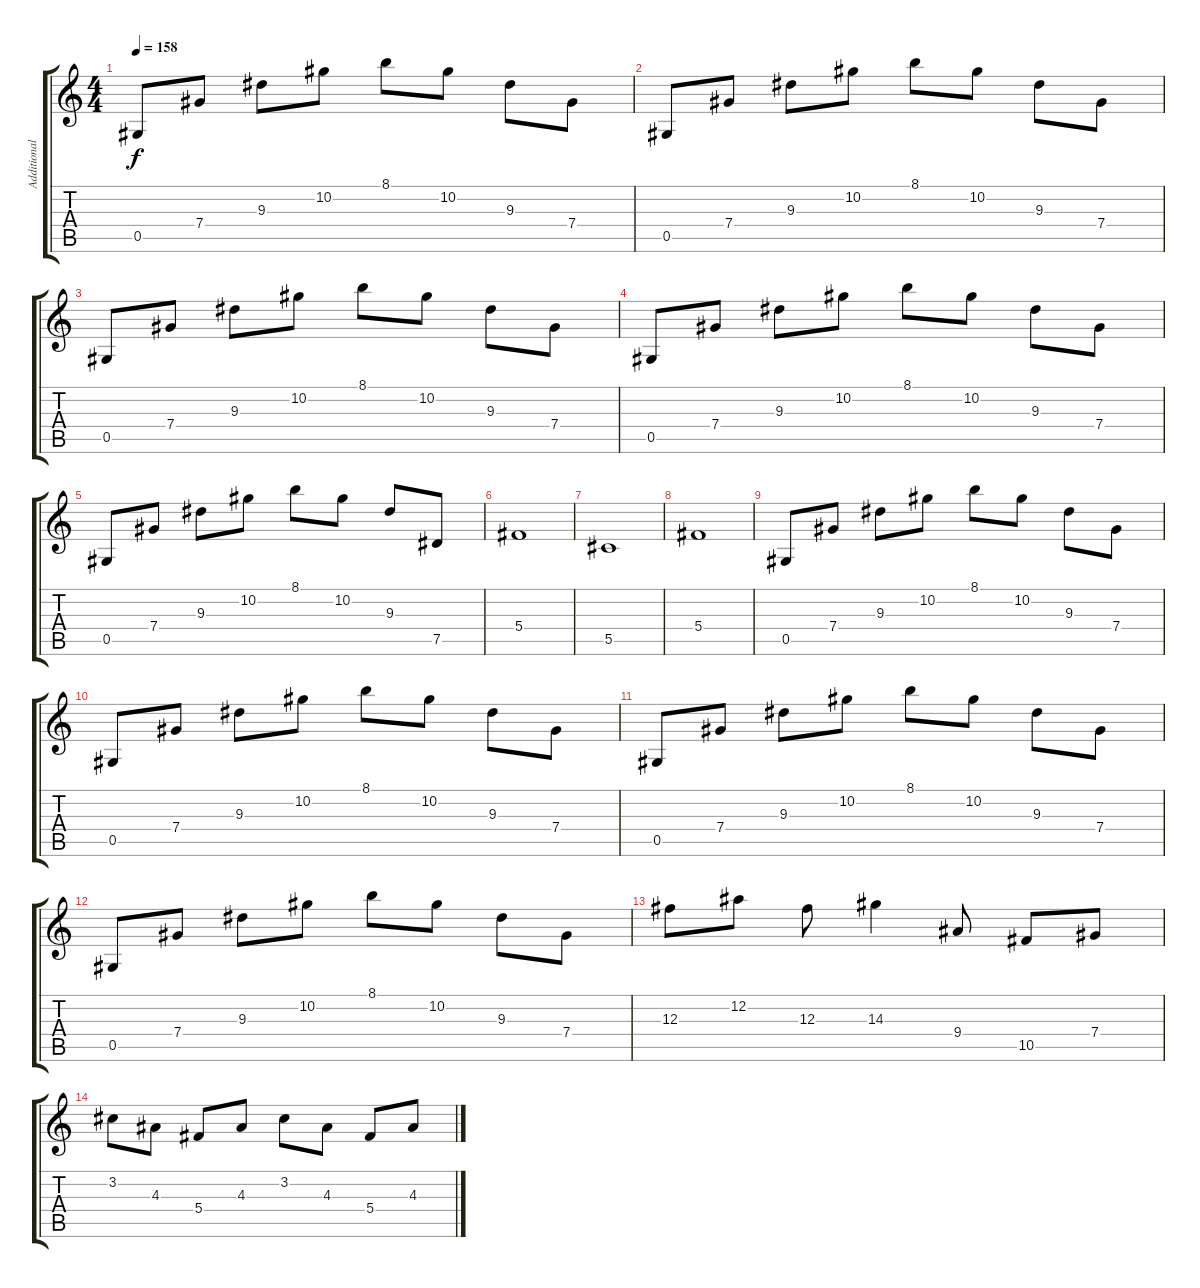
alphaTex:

\track ("Additional" "Additional") {instrument acousticguitarsteel}
\staff {score tabs}
\tuning (Eb4 Bb3 Gb3 Db3 Ab2 Eb2) {hide}
\ts (4 4)
\tempo 158
\clef g2
\ks c
0.5.8{dy f instrument acousticguitarsteel} 7.4.8 9.3.8 10.2.8 8.1.8 10.2.8 9.3.8 7.4.8 |
0.5.8 7.4.8 9.3.8 10.2.8 8.1.8 10.2.8 9.3.8 7.4.8 |
0.5.8 7.4.8 9.3.8 10.2.8 8.1.8 10.2.8 9.3.8 7.4.8 |
0.5.8 7.4.8 9.3.8 10.2.8 8.1.8 10.2.8 9.3.8 7.4.8 |
0.5.8 7.4.8 9.3.8 10.2.8 8.1.8 10.2.8 9.3.8 7.5.8 |
5.4.1 |
5.5.1 |
5.4.1 |
0.5.8 7.4.8 9.3.8 10.2.8 8.1.8 10.2.8 9.3.8 7.4.8 |
0.5.8 7.4.8 9.3.8 10.2.8 8.1.8 10.2.8 9.3.8 7.4.8 |
0.5.8 7.4.8 9.3.8 10.2.8 8.1.8 10.2.8 9.3.8 7.4.8 |
0.5.8 7.4.8 9.3.8 10.2.8 8.1.8 10.2.8 9.3.8 7.4.8 |
12.3.8 12.2.8 12.3.8 14.3.4 9.4.8 10.5.8 7.4.8 |
3.2.8 4.3.8 5.4.8 4.3.8 3.2.8 4.3.8 5.4.8 4.3.8
